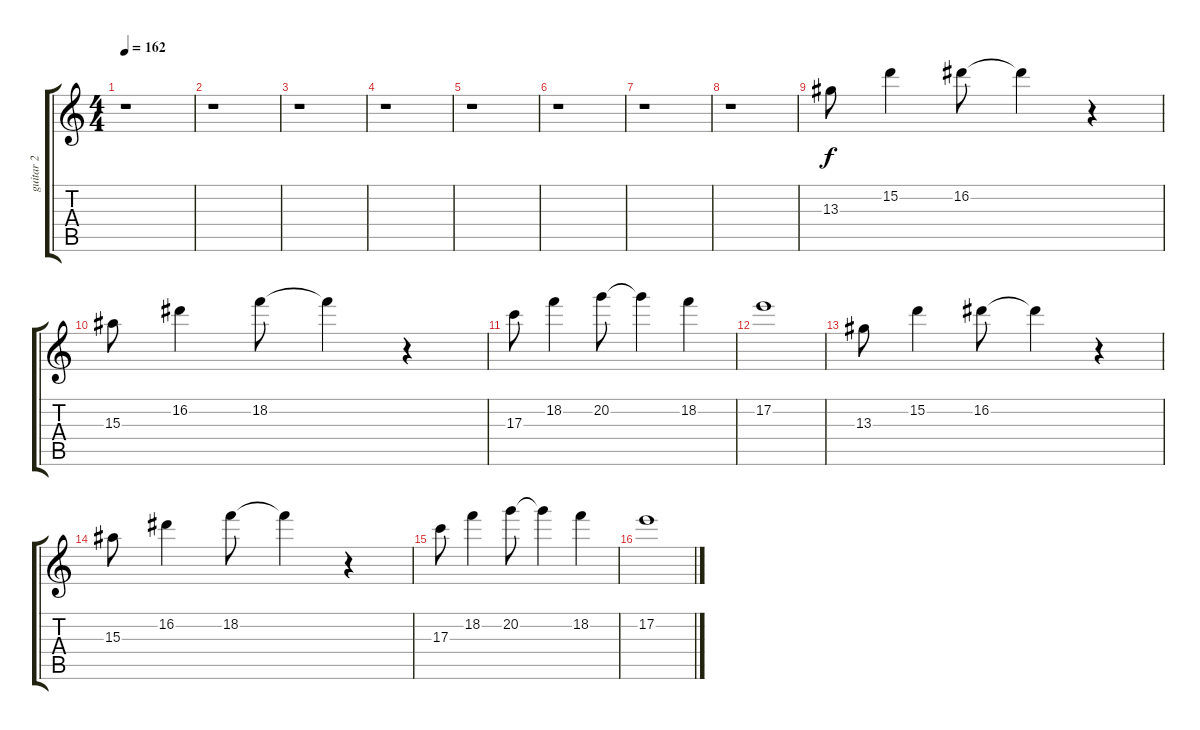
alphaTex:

\track ("guitar 2" "guitar 2") {instrument overdrivenguitar}
\staff {score tabs}
\tuning (E4 B3 G3 D3 A2 E2) {hide}
\ts (4 4)
\tempo 162
\clef g2
\ks c
r.1{dy f} |
r.1 |
r.1 |
r.1 |
r.1 |
r.1 |
r.1 |
r.1 |
13.3.8 15.2.4 16.2.8 16.2{t}.4 r.4 |
15.3.8 16.2.4 18.2.8 18.2{t}.4 r.4 |
17.3.8 18.2.4 20.2.8 20.2{t}.4 18.2.4 |
17.2.1 |
13.3.8 15.2.4 16.2.8 16.2{t}.4 r.4 |
15.3.8 16.2.4 18.2.8 18.2{t}.4 r.4 |
17.3.8 18.2.4 20.2.8 20.2{t}.4 18.2.4 |
17.2.1
